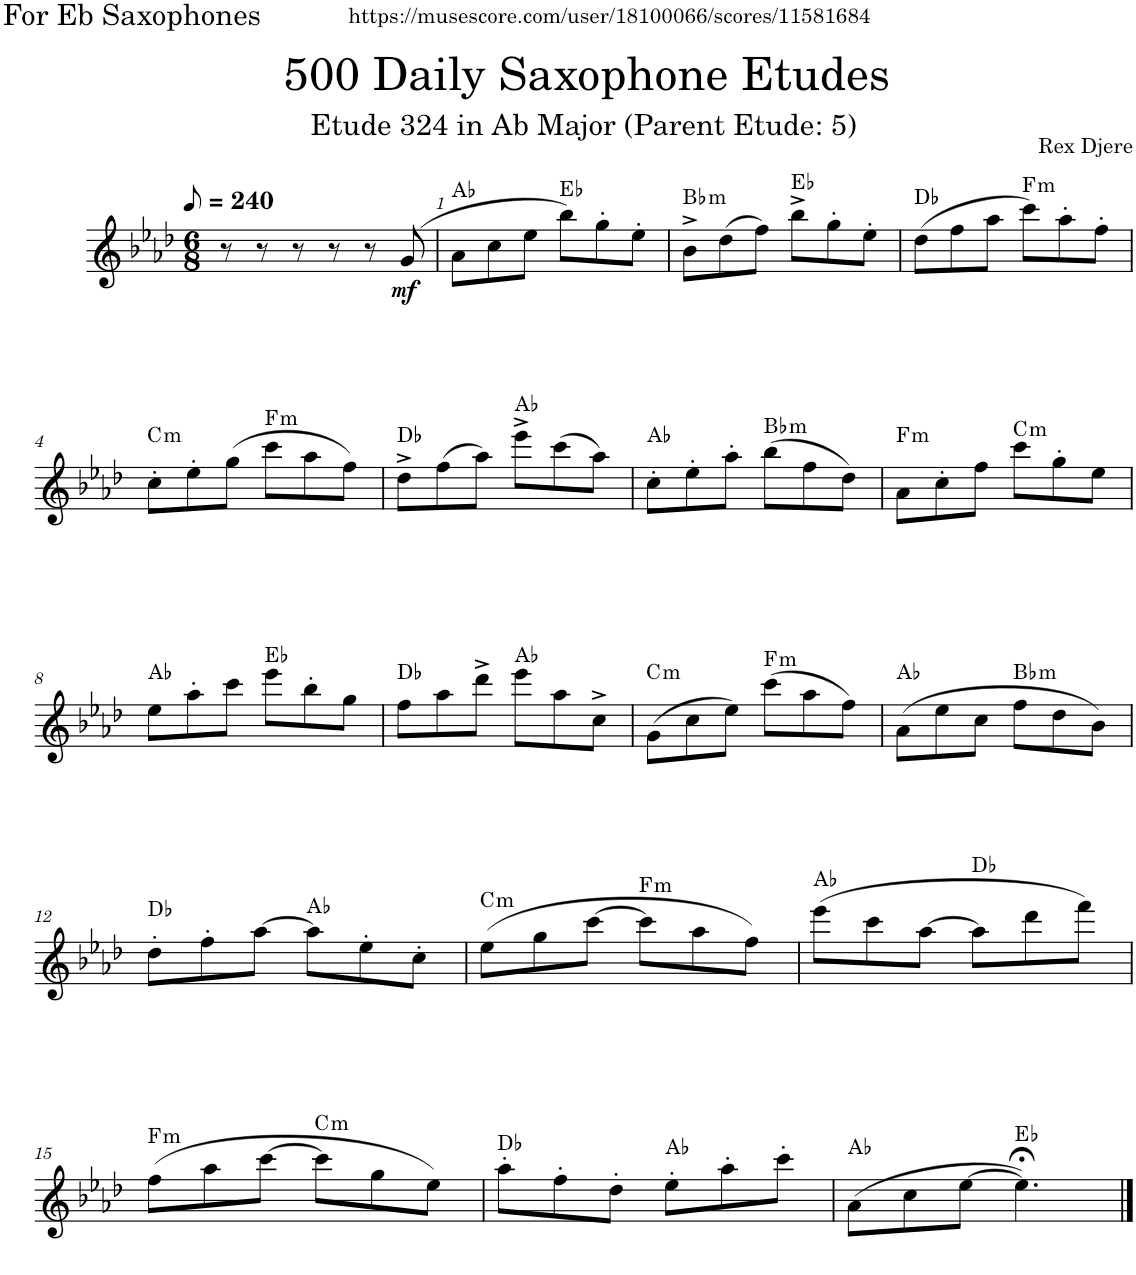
**kern	**dynam	**harte
*part1	*part1	*part1
*staff1	*staff1	*
*I"Alto Saxophone	*	*
*I'A. Sax.	*	*
*clefG2	*	*
*Trd5c9	*	*
*k[b-e-a-d-]	*	*
*M6/8	*	*
*MM120	*	*
=	=	=
8r	.	.
8r	.	.
8r	.	.
8r	.	.
8r	.	.
!	!LO:DY:b	!
(8g/	mf	.
=1	=1	=1
8a-\L	.	Ab:maj
8cc\	.	.
8ee-\J	.	.
8bb-\L)	.	Eb:maj
8gg'\	.	.
8ee-'\J	.	.
=2	=2	=2
!	!	!LO:H:kt=m
8b-^\L	.	Bb:min
(8dd-\	.	.
8ff\J)	.	.
8bb-^\L	.	Eb:maj
8gg'\	.	.
8ee-'\J	.	.
=3	=3	=3
(8dd-\L	.	Db:maj
8ff\	.	.
8aa-\J	.	.
!	!	!LO:H:kt=m
8ccc\L)	.	F:min
8aa-'\	.	.
8ff'\J	.	.
!!LO:LB:g=z
=4	=4	=4
!	!	!LO:H:kt=m
8cc'\L	.	C:min
8ee-'\	.	.
(8gg\J	.	.
!	!	!LO:H:kt=m
8ccc\L	.	F:min
8aa-\	.	.
8ff\J)	.	.
=5	=5	=5
8dd-^\L	.	Db:maj
(8ff\	.	.
8aa-\J)	.	.
8eee-^\L	.	Ab:maj
(8ccc\	.	.
8aa-\J)	.	.
=6	=6	=6
8cc'\L	.	Ab:maj
8ee-'\	.	.
8aa-'\J	.	.
!	!	!LO:H:kt=m
(8bb-\L	.	Bb:min
8ff\	.	.
8dd-\J)	.	.
=7	=7	=7
!	!	!LO:H:kt=m
8a-\L	.	F:min
8cc'\	.	.
8ff\J	.	.
!	!	!LO:H:kt=m
8ccc\L	.	C:min
8gg'\	.	.
8ee-\J	.	.
!!LO:LB:g=z
=8	=8	=8
8ee-\L	.	Ab:maj
8aa-'\	.	.
8ccc\J	.	.
8eee-\L	.	Eb:maj
8bb-'\	.	.
8gg\J	.	.
=9	=9	=9
8ff\L	.	Db:maj
8aa-\	.	.
8ddd-^\J	.	.
8eee-\L	.	Ab:maj
8aa-\	.	.
8cc^\J	.	.
=10	=10	=10
!	!	!LO:H:kt=m
(8g\L	.	C:min
8cc\	.	.
8ee-\J)	.	.
!	!	!LO:H:kt=m
(8ccc\L	.	F:min
8aa-\	.	.
8ff\J)	.	.
=11	=11	=11
(8a-\L	.	Ab:maj
8ee-\	.	.
8cc\J	.	.
!	!	!LO:H:kt=m
8ff\L	.	Bb:min
8dd-\	.	.
8b-\J)	.	.
!!LO:LB:g=z
=12	=12	=12
8dd-'\L	.	Db:maj
8ff'\	.	.
[8aa-\J	.	.
8aa-\L]	.	Ab:maj
8ee-'\	.	.
8cc'\J	.	.
=13	=13	=13
!	!	!LO:H:kt=m
(8ee-\L	.	C:min
8gg\	.	.
[8ccc\J	.	.
!	!	!LO:H:kt=m
8ccc\L]	.	F:min
8aa-\	.	.
8ff\J)	.	.
=14	=14	=14
(8eee-\L	.	Ab:maj
8ccc\	.	.
[8aa-\J	.	.
8aa-\L]	.	Db:maj
8ddd-\	.	.
8fff\J)	.	.
!!LO:LB:g=z
=15	=15	=15
!	!	!LO:H:kt=m
(8ff\L	.	F:min
8aa-\	.	.
[8ccc\J	.	.
!	!	!LO:H:kt=m
8ccc\L]	.	C:min
8gg\	.	.
8ee-\J)	.	.
=16	=16	=16
8aa-'\L	.	Db:maj
8ff'\	.	.
8dd-'\J	.	.
8ee-'\L	.	Ab:maj
8aa-'\	.	.
8ccc'\J	.	.
=17	=17	=17
(8a-\L	.	Ab:maj
8cc\	.	.
[8ee-\J	.	.
4.ee-;<\])	.	Eb:maj
==	==	==
*-	*-	*-
